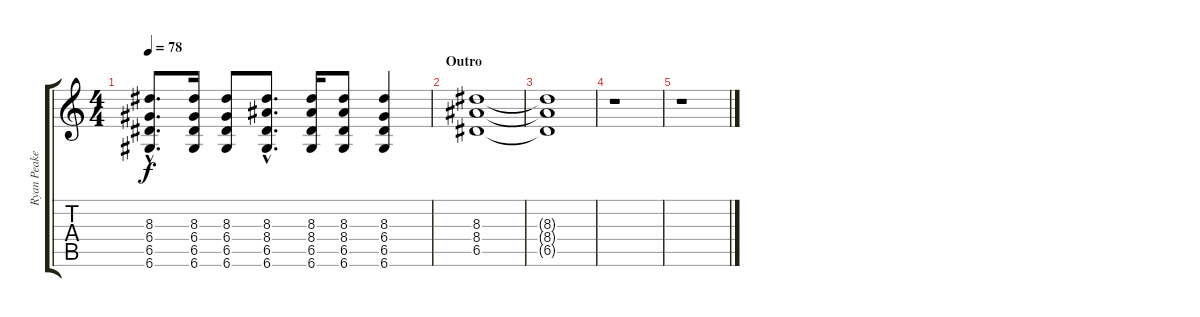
\track ("Ryan Peake - Electric Guitar" "Ryan Peake") {instrument distortionguitar}
\staff {score tabs}
\tuning (E4 B3 G3 D3 A2 D2) {hide}
\ts (4 4)
\tempo 78
\clef g2
\ks c
(8.3{hac} 6.4{hac} 6.5{hac} 6.6{hac}).8{d dy f} (8.3 6.4 6.5 6.6).16 (8.3 6.4 6.5 6.6).8 (8.3{hac} 8.4{hac} 6.5{hac} 6.6{hac}).8{d} (8.3 8.4 6.5 6.6).16 (8.3 8.4 6.5 6.6).8 (8.3 6.4 6.5 6.6).4 |
\section ("" "Outro")
(8.3 8.4 6.5).1{volume 16 instrument distortionguitar} |
(8.3{t} 8.4{t} 6.5{t}).1 |
r.1 |
r.1
